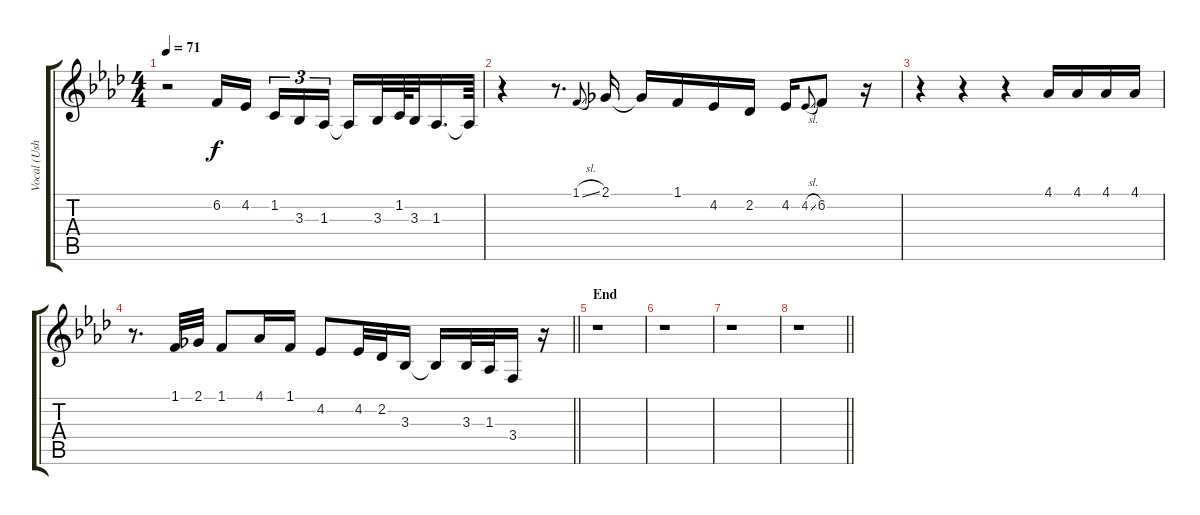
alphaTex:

\track ("Vocal (Usher/Overdub)" "Vocal (Ush") {instrument oboe}
\staff {score tabs}
\tuning (E4 B3 G3 D3 A2 E2) {hide}
\ts (4 4)
\tempo 71
\clef g2
\ks ab
r.2{dy f} 6.2.16 4.2.16{beam splitsecondary} 1.2.16{tu (3 2)} 3.3.16{tu (3 2)} 1.3.16{tu (3 2)} 1.3{t}.16 3.3.32 1.2.64 3.3.32 1.3.16{d} 1.3{t}.64 |
r.4 r.8{d} 1.1{sl}.8{gr onbeat} 2.1.16 2.1{t}.16 1.1.16 4.2.16 2.2.16 4.2.16 4.2{sl}.8{gr onbeat} 6.2.8 r.16 |
r.4 r.4 r.4 4.1.16 4.1.16 4.1.16 4.1.16 |
\barLineRight lightlight
r.8{d} 1.1.32 2.1.32 1.1.8 4.1.16 1.1.16 4.2.8 4.2.32 2.2.32 3.3.16 3.3{t}.16 3.3.32 1.3.32 3.4.16 r.16 |
\section ("" "End")
r.1 |
r.1 |
r.1 |
\barLineRight lightlight
r.1
